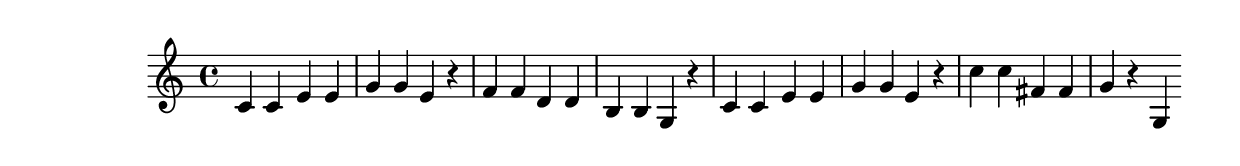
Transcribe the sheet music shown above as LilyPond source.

\new Staff  = xzfdzxedezbbdfy { \time 4/4
      c' 4  
      c' 4  
      e' 4  
      e' 4  
      g' 4  
      g' 4  
      e' 4  
      r 4  
      f' 4  
      f' 4  
      d' 4  
      d' 4  
      b 4  
      b 4  
      g 4  
      r 4  
      c' 4  
      c' 4  
      e' 4  
      e' 4  
      g' 4  
      g' 4  
      e' 4  
      r 4  
      c'' 4  
      c'' 4  
      fis' 4  
      fis' 4  
      g' 4  
      r 4  
      g 4  
       } 
     
 
